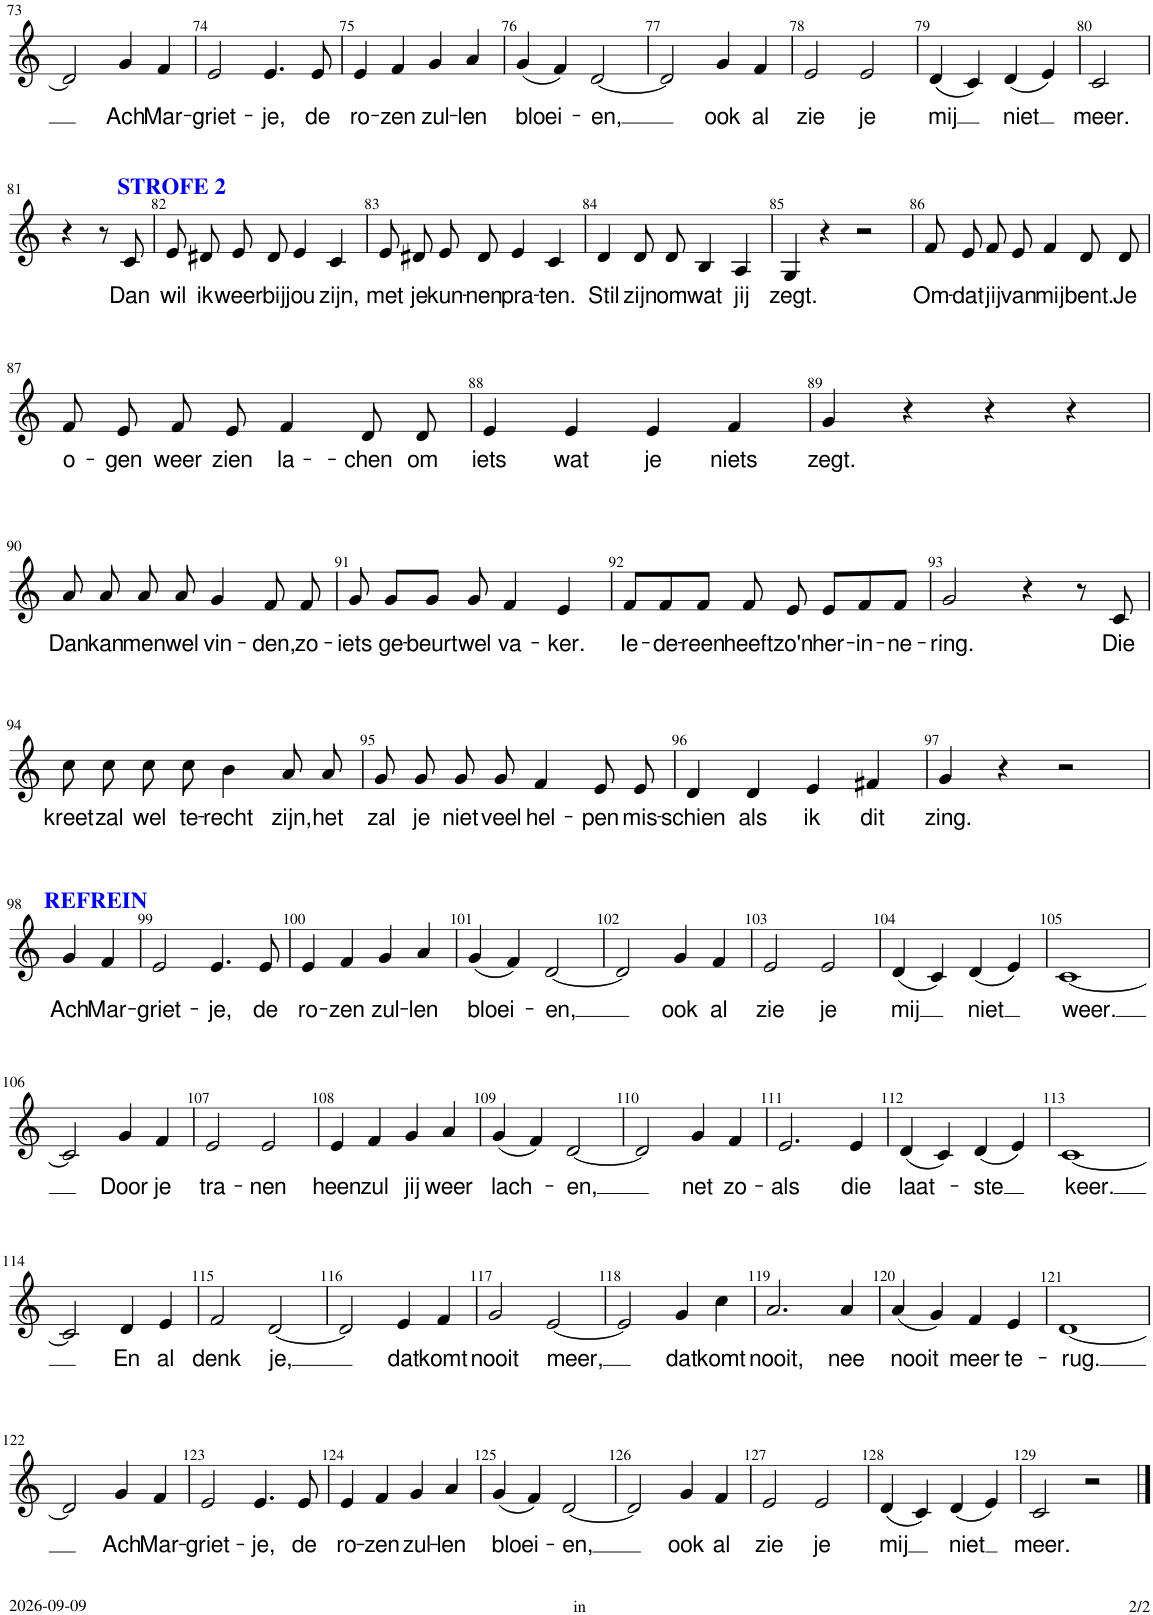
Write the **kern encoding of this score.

**kern	**text
*part1	*part1
*staff1	*staff1
*I"Soprano	*
!!LO:PB:g=z
*clefG2	*
*k[]	*
*M2/2	*
*met(c|)	*
=73	=73
2d/]	.
!	!LO:LY:b
4g/	Ach
!	!LO:LY:b
4f/	Mar-
=74	=74
!	!LO:LY:b
2e/	-griet-
!	!LO:LY:b
4.e/	-je,
!	!LO:LY:b
8e/	de
=75	=75
!	!LO:LY:b
4e/	ro-
!	!LO:LY:b
4f/	-zen
!	!LO:LY:b
4g/	zul-
!	!LO:LY:b
4a/	-len
=76	=76
!	!LO:LY:b
(4g/	bloei-
4f/)	.
!	!LO:LY:b
[2d/	-en,
=77	=77
2d/]	.
!	!LO:LY:b
4g/	ook
!	!LO:LY:b
4f/	al
=78	=78
!	!LO:LY:b
2e/	zie
!	!LO:LY:b
2e/	je
=79	=79
!	!LO:LY:b
(4d/	mij
4c/)	.
!	!LO:LY:b
(4d/	niet
4e/)	.
=80	=80
!	!LO:LY:b
2c/	meer.
!!LO:LB:g=z
=81	=81
4r	.
8r	.
!LO:TX:a:B:color=#0000FF:t=STROFE 2	!
!	!LO:LY:b
8c/	Dan
=82	=82
!	!LO:LY:b
8e/	wil
!	!LO:LY:b
8d#X/	ik
!	!LO:LY:b
8e/	weer
!	!LO:LY:b
8d#/	bij
!	!LO:LY:b
4e/	jou
!	!LO:LY:b
4c/	zijn,
=83	=83
!	!LO:LY:b
8e/	met
!	!LO:LY:b
8d#X/	je
!	!LO:LY:b
8e/	kun-
!	!LO:LY:b
8d#/	-nen
!	!LO:LY:b
4e/	pra-
!	!LO:LY:b
4c/	-ten.
=84	=84
!	!LO:LY:b
4d/	Stil
!	!LO:LY:b
8d/	zijn
!	!LO:LY:b
8d/	om
!	!LO:LY:b
4B/	wat
!	!LO:LY:b
4A/	jij
=85	=85
!	!LO:LY:b
4G/	zegt.
4r	.
2r	.
=86	=86
!	!LO:LY:b
8f/	Om-
!	!LO:LY:b
8e/	-dat
!	!LO:LY:b
8f/	jij
!	!LO:LY:b
8e/	van
!	!LO:LY:b
4f/	mij
!	!LO:LY:b
8d/	bent.
!	!LO:LY:b
8d/	Je
!!LO:LB:g=z
=87	=87
!	!LO:LY:b
8f/	o-
!	!LO:LY:b
8e/	-gen
!	!LO:LY:b
8f/	weer
!	!LO:LY:b
8e/	zien
!	!LO:LY:b
4f/	la-
!	!LO:LY:b
8d/	-chen
!	!LO:LY:b
8d/	om
=88	=88
!	!LO:LY:b
4e/	iets
!	!LO:LY:b
4e/	wat
!	!LO:LY:b
4e/	je
!	!LO:LY:b
4f/	niets
=89	=89
!	!LO:LY:b
4g/	zegt.
4r	.
4r	.
4r	.
!!LO:LB:g=z
=90	=90
!	!LO:LY:b
8a/	Dan
!	!LO:LY:b
8a/	kan
!	!LO:LY:b
8a/	men
!	!LO:LY:b
8a/	wel
!	!LO:LY:b
4g/	vin-
!	!LO:LY:b
8f/	-den,
!	!LO:LY:b
8f/	zo-
=91	=91
!	!LO:LY:b
8g/	-iets
!	!LO:LY:b
8g/L	ge-
!	!LO:LY:b
8g/J	-beurt
!	!LO:LY:b
8g/	wel
!	!LO:LY:b
4f/	va-
!	!LO:LY:b
4e/	-ker.
=92	=92
!	!LO:LY:b
8f/L	Ie-
!	!LO:LY:b
8f/	-de-
!	!LO:LY:b
8f/J	-reen
!	!LO:LY:b
8f/	heeft
!	!LO:LY:b
8e/	zo'n
!	!LO:LY:b
8e/L	her-
!	!LO:LY:b
8f/	-in-
!	!LO:LY:b
8f/J	-ne-
=93	=93
!	!LO:LY:b
2g/	-ring.
4r	.
8r	.
!	!LO:LY:b
8c/	Die
!!LO:LB:g=z
=94	=94
!	!LO:LY:b
8cc\	kreet
!	!LO:LY:b
8cc\	zal
!	!LO:LY:b
8cc\	wel
!	!LO:LY:b
8cc\	te-
!	!LO:LY:b
4b\	-recht
!	!LO:LY:b
8a/	zijn,
!	!LO:LY:b
8a/	het
=95	=95
!	!LO:LY:b
8g/	zal
!	!LO:LY:b
8g/	je
!	!LO:LY:b
8g/	niet
!	!LO:LY:b
8g/	veel
!	!LO:LY:b
4f/	hel-
!	!LO:LY:b
8e/	-pen
!	!LO:LY:b
8e/	mis-
=96	=96
!	!LO:LY:b
4d/	-schien
!	!LO:LY:b
4d/	als
!	!LO:LY:b
4e/	ik
!	!LO:LY:b
4f#X/	dit
=97	=97
!	!LO:LY:b
4g/	zing.
4r	.
2r	.
!!LO:LB:g=z
=98	=98
!LO:TX:a:B:color=#0000FF:t=REFREIN	!
!	!LO:LY:b
4g/	Ach
!	!LO:LY:b
4f/	Mar-
=99	=99
!	!LO:LY:b
2e/	-griet-
!	!LO:LY:b
4.e/	-je,
!	!LO:LY:b
8e/	de
=100	=100
!	!LO:LY:b
4e/	ro-
!	!LO:LY:b
4f/	-zen
!	!LO:LY:b
4g/	zul-
!	!LO:LY:b
4a/	-len
=101	=101
!	!LO:LY:b
(4g/	bloei-
4f/)	.
!	!LO:LY:b
[2d/	-en,
=102	=102
2d/]	.
!	!LO:LY:b
4g/	ook
!	!LO:LY:b
4f/	al
=103	=103
!	!LO:LY:b
2e/	zie
!	!LO:LY:b
2e/	je
=104	=104
!	!LO:LY:b
(4d/	mij
4c/)	.
!	!LO:LY:b
(4d/	niet
4e/)	.
=105	=105
!	!LO:LY:b
[1c	weer.
!!LO:LB:g=z
=106	=106
2c/]	.
!	!LO:LY:b
4g/	Door
!	!LO:LY:b
4f/	je
=107	=107
!	!LO:LY:b
2e/	tra-
!	!LO:LY:b
2e/	-nen
=108	=108
!	!LO:LY:b
4e/	heen
!	!LO:LY:b
4f/	zul
!	!LO:LY:b
4g/	jij
!	!LO:LY:b
4a/	weer
=109	=109
!	!LO:LY:b
(4g/	lach-
4f/)	.
!	!LO:LY:b
[2d/	-en,
=110	=110
2d/]	.
!	!LO:LY:b
4g/	net
!	!LO:LY:b
4f/	zo-
=111	=111
!	!LO:LY:b
2.e/	-als
!	!LO:LY:b
4e/	die
=112	=112
!	!LO:LY:b
(4d/	laat-
4c/)	.
!	!LO:LY:b
(4d/	-ste
4e/)	.
=113	=113
!	!LO:LY:b
[1c	keer.
!!LO:LB:g=z
=114	=114
2c/]	.
!	!LO:LY:b
4d/	En
!	!LO:LY:b
4e/	al
=115	=115
!	!LO:LY:b
2f/	denk
!	!LO:LY:b
[2d/	je,
=116	=116
2d/]	.
!	!LO:LY:b
4e/	dat
!	!LO:LY:b
4f/	komt
=117	=117
!	!LO:LY:b
2g/	nooit
!	!LO:LY:b
[2e/	meer,
=118	=118
2e/]	.
!	!LO:LY:b
4g/	dat
!	!LO:LY:b
4cc\	komt
=119	=119
!	!LO:LY:b
2.a/	nooit,
!	!LO:LY:b
4a/	nee
=120	=120
!	!LO:LY:b
(4a/	nooit
4g/)	.
!	!LO:LY:b
4f/	meer
!	!LO:LY:b
4e/	te-
=121	=121
!	!LO:LY:b
[1d	-rug.
!!LO:LB:g=z
=122	=122
2d/]	.
!	!LO:LY:b
4g/	Ach
!	!LO:LY:b
4f/	Mar-
=123	=123
!	!LO:LY:b
2e/	-griet-
!	!LO:LY:b
4.e/	-je,
!	!LO:LY:b
8e/	de
=124	=124
!	!LO:LY:b
4e/	ro-
!	!LO:LY:b
4f/	-zen
!	!LO:LY:b
4g/	zul-
!	!LO:LY:b
4a/	-len
=125	=125
!	!LO:LY:b
(4g/	bloei-
4f/)	.
!	!LO:LY:b
[2d/	-en,
=126	=126
2d/]	.
!	!LO:LY:b
4g/	ook
!	!LO:LY:b
4f/	al
=127	=127
!	!LO:LY:b
2e/	zie
!	!LO:LY:b
2e/	je
=128	=128
!	!LO:LY:b
(4d/	mij
4c/)	.
!	!LO:LY:b
(4d/	niet
4e/)	.
=129	=129
!	!LO:LY:b
2c/	meer.
2r	.
==	==
*-	*-
